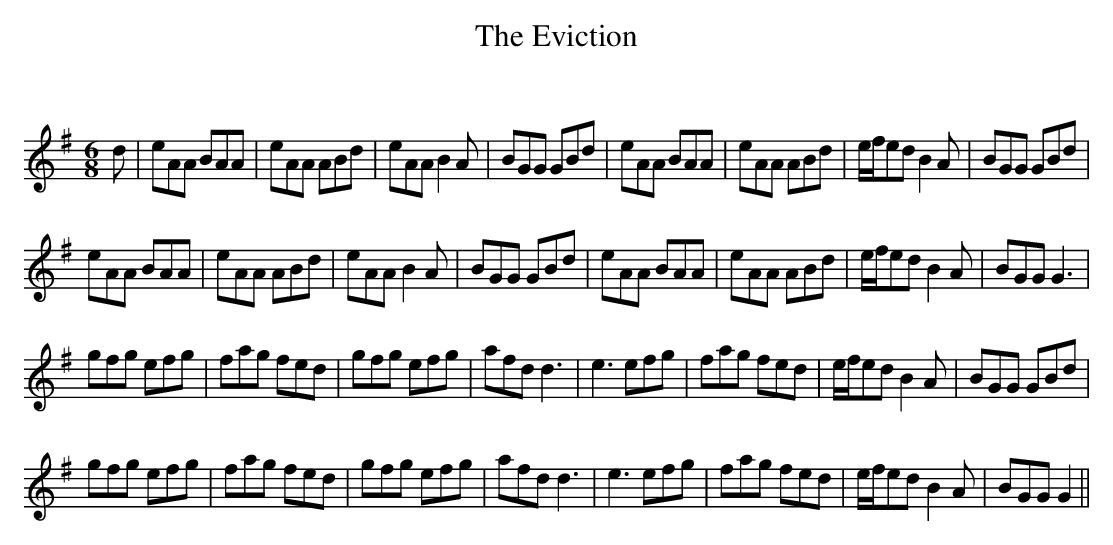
X:1
T: The Eviction
C:
Q:180
K:G
M:6/8
L:1/16
d2|e2A2A2 B2A2A2|e2A2A2 A2B2d2|e2A2A2 B4A2|B2G2G2 G2B2d2|e2A2A2 B2A2A2|e2A2A2 A2B2d2|efe2d2 B4A2|B2G2G2 G2B2d2|
e2A2A2 B2A2A2|e2A2A2 A2B2d2|e2A2A2 B4A2|B2G2G2 G2B2d2|e2A2A2 B2A2A2|e2A2A2 A2B2d2|efe2d2 B4A2|B2G2G2 G6|
g2f2g2 e2f2g2|f2a2g2 f2e2d2|g2f2g2 e2f2g2|a2f2d2 d6|e6 e2f2g2|f2a2g2 f2e2d2|efe2d2 B4A2|B2G2G2 G2B2d2|
g2f2g2 e2f2g2|f2a2g2 f2e2d2|g2f2g2 e2f2g2|a2f2d2 d6|e6 e2f2g2|f2a2g2 f2e2d2|efe2d2 B4A2|B2G2G2 G4||
